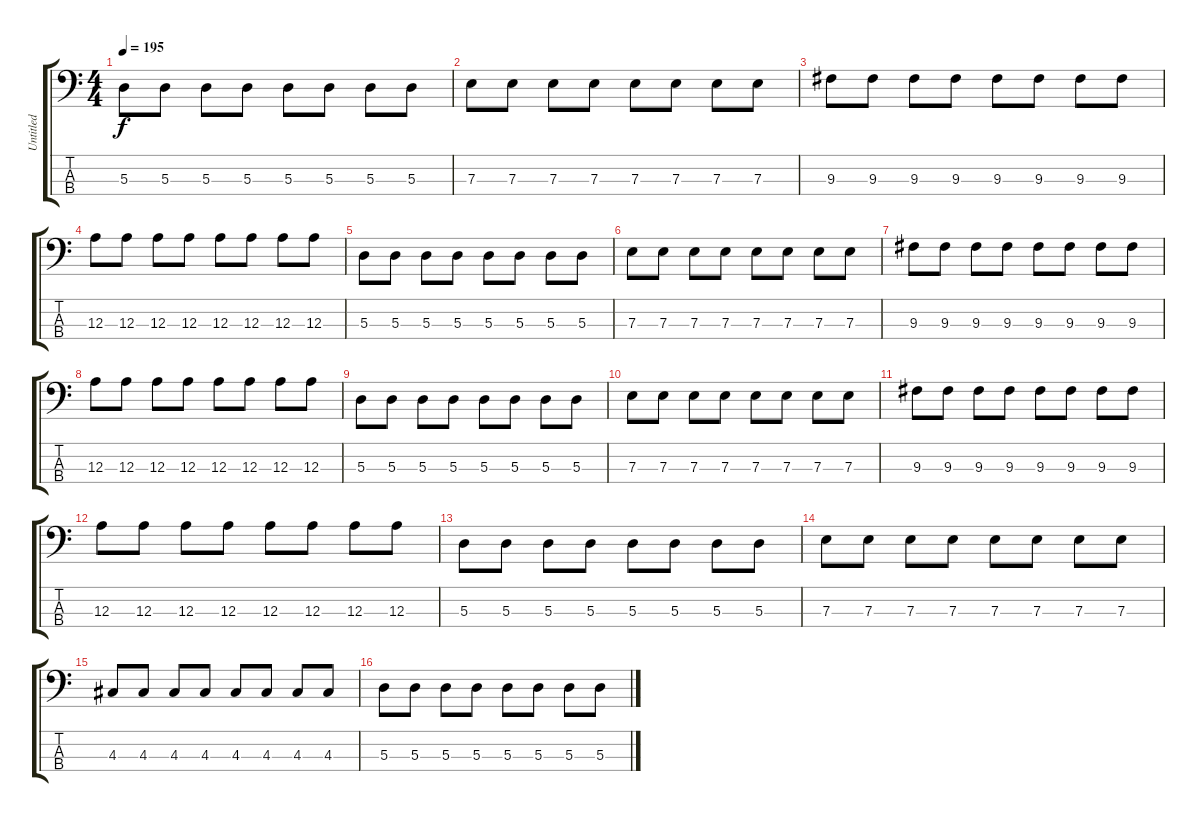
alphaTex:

\track ("Untitled" "Untitled") {instrument electricbassfinger}
\staff {score tabs}
\tuning (G2 D2 A1 E1) {hide}
\ts (4 4)
\tempo 195
\clef f4
\ks c
5.3.8{dy f} 5.3.8 5.3.8 5.3.8 5.3.8 5.3.8 5.3.8 5.3.8 |
7.3.8 7.3.8 7.3.8 7.3.8 7.3.8 7.3.8 7.3.8 7.3.8 |
9.3.8 9.3.8 9.3.8 9.3.8 9.3.8 9.3.8 9.3.8 9.3.8 |
12.3.8 12.3.8 12.3.8 12.3.8 12.3.8 12.3.8 12.3.8 12.3.8 |
5.3.8 5.3.8 5.3.8 5.3.8 5.3.8 5.3.8 5.3.8 5.3.8 |
7.3.8 7.3.8 7.3.8 7.3.8 7.3.8 7.3.8 7.3.8 7.3.8 |
9.3.8 9.3.8 9.3.8 9.3.8 9.3.8 9.3.8 9.3.8 9.3.8 |
12.3.8 12.3.8 12.3.8 12.3.8 12.3.8 12.3.8 12.3.8 12.3.8 |
5.3.8 5.3.8 5.3.8 5.3.8 5.3.8 5.3.8 5.3.8 5.3.8 |
7.3.8 7.3.8 7.3.8 7.3.8 7.3.8 7.3.8 7.3.8 7.3.8 |
9.3.8 9.3.8 9.3.8 9.3.8 9.3.8 9.3.8 9.3.8 9.3.8 |
12.3.8 12.3.8 12.3.8 12.3.8 12.3.8 12.3.8 12.3.8 12.3.8 |
5.3.8 5.3.8 5.3.8 5.3.8 5.3.8 5.3.8 5.3.8 5.3.8 |
7.3.8 7.3.8 7.3.8 7.3.8 7.3.8 7.3.8 7.3.8 7.3.8 |
4.3.8 4.3.8 4.3.8 4.3.8 4.3.8 4.3.8 4.3.8 4.3.8 |
5.3.8 5.3.8 5.3.8 5.3.8 5.3.8 5.3.8 5.3.8 5.3.8
